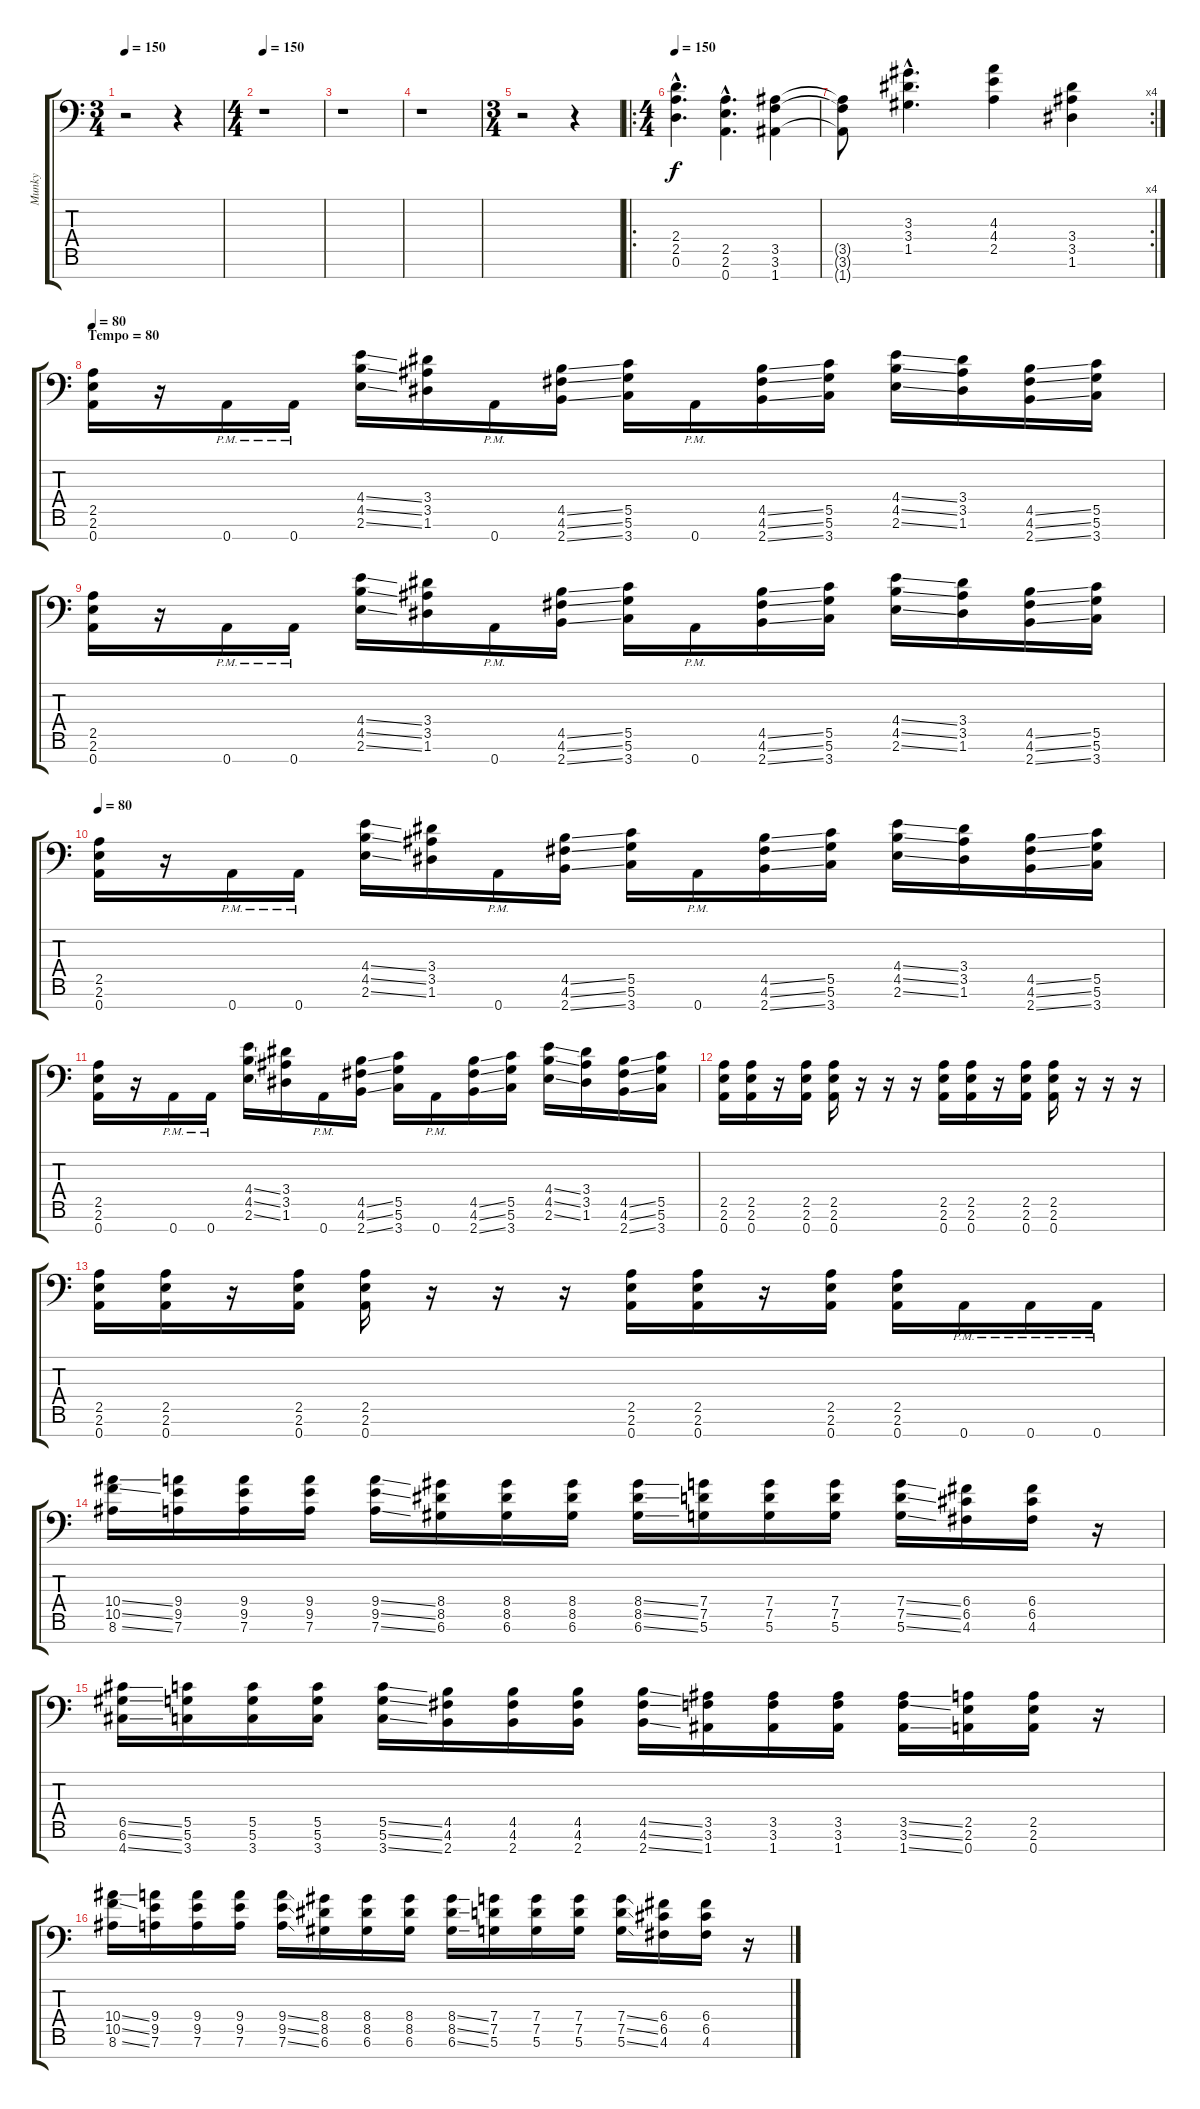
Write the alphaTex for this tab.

\track ("Munky" "Munky") {instrument distortionguitar}
\staff {score tabs}
\tuning (D4 A3 F3 C3 G2 D2 A1) {hide}
\ts (3 4)
\tempo 150
\clef f4
\ks c
r.2{dy f} r.4 |
\ts (4 4)
\tempo 150
r.1 |
r.1 |
r.1 |
\ts (3 4)
r.2 r.4 |
\ro
\ts (4 4)
\tempo 150
(2.4{hac} 2.5{hac} 0.6{hac}).4{d} (2.5{hac} 2.6{hac} 0.7{hac}).4{d} (3.5 3.6 1.7).4 |
\rc 4
(3.5{t} 3.6{t} 1.7{t}).8 (3.3{hac} 3.4{hac} 1.5{hac}).4{d} (4.3 4.4 2.5).4 (3.4 3.5 1.6).4 |
\section ("" "Tempo = 80")
\tempo 80
(2.5 2.6 0.7).16{volume 13 instrument distortionguitar} r.16 0.7{pm}.16 0.7{pm}.16 (4.4{ss} 4.5{ss} 2.6{ss}).16 (3.4 3.5 1.6).16 0.7{pm}.16 (4.5{ss} 4.6{ss} 2.7{ss}).16 (5.5 5.6 3.7).16 0.7{pm}.16 (4.5{ss} 4.6{ss} 2.7{ss}).16 (5.5 5.6 3.7).16 (4.4{ss} 4.5{ss} 2.6{ss}).16 (3.4 3.5 1.6).16 (4.5{ss} 4.6{ss} 2.7{ss}).16 (5.5 5.6 3.7).16 |
(2.5 2.6 0.7).16{volume 13 instrument distortionguitar} r.16 0.7{pm}.16 0.7{pm}.16 (4.4{ss} 4.5{ss} 2.6{ss}).16 (3.4 3.5 1.6).16 0.7{pm}.16 (4.5{ss} 4.6{ss} 2.7{ss}).16 (5.5 5.6 3.7).16 0.7{pm}.16 (4.5{ss} 4.6{ss} 2.7{ss}).16 (5.5 5.6 3.7).16 (4.4{ss} 4.5{ss} 2.6{ss}).16 (3.4 3.5 1.6).16 (4.5{ss} 4.6{ss} 2.7{ss}).16 (5.5 5.6 3.7).16 |
\tempo 80
(2.5 2.6 0.7).16{volume 13 instrument distortionguitar} r.16 0.7{pm}.16 0.7{pm}.16 (4.4{ss} 4.5{ss} 2.6{ss}).16 (3.4 3.5 1.6).16 0.7{pm}.16 (4.5{ss} 4.6{ss} 2.7{ss}).16 (5.5 5.6 3.7).16 0.7{pm}.16 (4.5{ss} 4.6{ss} 2.7{ss}).16 (5.5 5.6 3.7).16 (4.4{ss} 4.5{ss} 2.6{ss}).16 (3.4 3.5 1.6).16 (4.5{ss} 4.6{ss} 2.7{ss}).16 (5.5 5.6 3.7).16 |
(2.5 2.6 0.7).16{volume 13 instrument distortionguitar} r.16 0.7{pm}.16 0.7{pm}.16 (4.4{ss} 4.5{ss} 2.6{ss}).16 (3.4 3.5 1.6).16 0.7{pm}.16 (4.5{ss} 4.6{ss} 2.7{ss}).16 (5.5 5.6 3.7).16 0.7{pm}.16 (4.5{ss} 4.6{ss} 2.7{ss}).16 (5.5 5.6 3.7).16 (4.4{ss} 4.5{ss} 2.6{ss}).16 (3.4 3.5 1.6).16 (4.5{ss} 4.6{ss} 2.7{ss}).16 (5.5 5.6 3.7).16 |
(2.5 2.6 0.7).16 (2.5 2.6 0.7).16 r.16 (2.5 2.6 0.7).16 (2.5 2.6 0.7).16 r.16 r.16 r.16 (2.5 2.6 0.7).16 (2.5 2.6 0.7).16 r.16 (2.5 2.6 0.7).16 (2.5 2.6 0.7).16 r.16 r.16 r.16 |
(2.5 2.6 0.7).16 (2.5 2.6 0.7).16 r.16 (2.5 2.6 0.7).16 (2.5 2.6 0.7).16 r.16 r.16 r.16 (2.5 2.6 0.7).16 (2.5 2.6 0.7).16 r.16 (2.5 2.6 0.7).16 (2.5 2.6 0.7).16 0.7{pm}.16 0.7{pm}.16 0.7{pm}.16 |
(10.4{ss} 10.5{ss} 8.6{ss}).16 (9.4 9.5 7.6).16 (9.4 9.5 7.6).16 (9.4 9.5 7.6).16 (9.4{ss} 9.5{ss} 7.6{ss}).16 (8.4 8.5 6.6).16 (8.4 8.5 6.6).16 (8.4 8.5 6.6).16 (8.4{ss} 8.5{ss} 6.6{ss}).16 (7.4 7.5 5.6).16 (7.4 7.5 5.6).16 (7.4 7.5 5.6).16 (7.4{ss} 7.5{ss} 5.6{ss}).16 (6.4 6.5 4.6).16 (6.4 6.5 4.6).16 r.16 |
(6.5{ss} 6.6{ss} 4.7{ss}).16 (5.5 5.6 3.7).16 (5.5 5.6 3.7).16 (5.5 5.6 3.7).16 (5.5{ss} 5.6{ss} 3.7{ss}).16 (4.5 4.6 2.7).16 (4.5 4.6 2.7).16 (4.5 4.6 2.7).16 (4.5{ss} 4.6{ss} 2.7{ss}).16 (3.5 3.6 1.7).16 (3.5 3.6 1.7).16 (3.5 3.6 1.7).16 (3.5{ss} 3.6{ss} 1.7{ss}).16 (2.5 2.6 0.7).16 (2.5 2.6 0.7).16 r.16 |
(10.4{ss} 10.5{ss} 8.6{ss}).16 (9.4 9.5 7.6).16 (9.4 9.5 7.6).16 (9.4 9.5 7.6).16 (9.4{ss} 9.5{ss} 7.6{ss}).16 (8.4 8.5 6.6).16 (8.4 8.5 6.6).16 (8.4 8.5 6.6).16 (8.4{ss} 8.5{ss} 6.6{ss}).16 (7.4 7.5 5.6).16 (7.4 7.5 5.6).16 (7.4 7.5 5.6).16 (7.4{ss} 7.5{ss} 5.6{ss}).16 (6.4 6.5 4.6).16 (6.4 6.5 4.6).16 r.16
